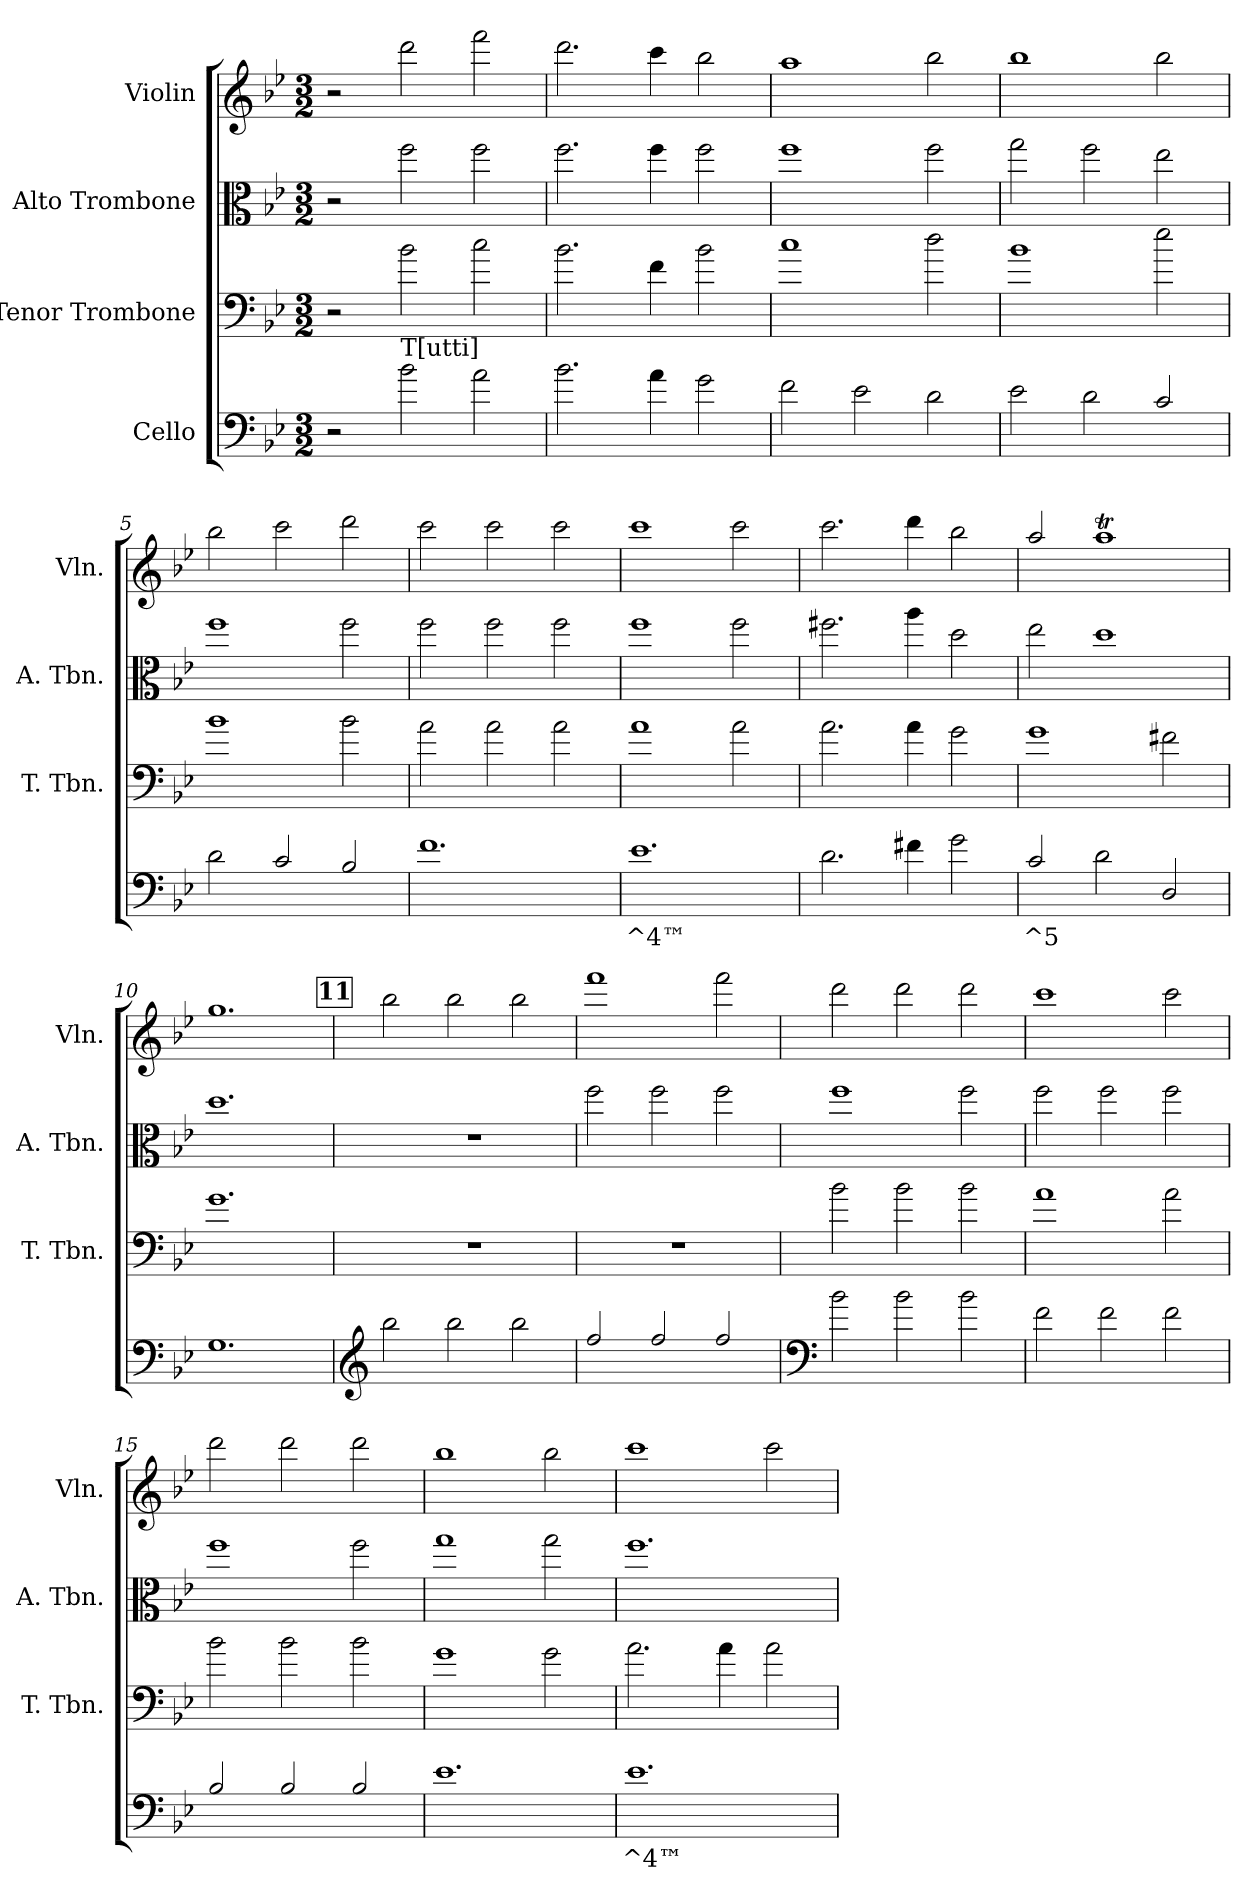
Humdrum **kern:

**kern	**text	**kern	**kern	**kern
*part4	*part4	*part3	*part2	*part1
*staff4	*staff4	*staff3	*staff2	*staff1
*I"Cello	*	*I"Tenor Trombone	*I"Alto Trombone	*I"Violin
*	*	*I'T. Tbn.	*I'A. Tbn.	*I'Vln.
*clefF4	*	*clefF4	*clefC3	*clefG2
*ITrd7c12	*	*ITrd7c12	*ITrd7c12	*ITrd7c12
*k[b-e-]	*	*k[b-e-]	*k[b-e-]	*k[b-e-]
*B-:	*	*B-:	*B-:	*B-:
*M3/2	*	*M3/2	*M3/2	*M3/2
*MM240	*	*MM240	*MM240	*MM240
=1	=1	=1	=1	=1
2r	.	2r	2r	2r
!LO:TX:a:t=T[utti]	!	!	!	!
2B-\	.	2B-\	2f\	2dd\
2A\	.	2c\	2f\	2ff\
=2	=2	=2	=2	=2
2.B-\	.	2.B-\	2.f\	2.dd\
4A\	.	4F\	4f\	4cc\
2G\	.	2B-\	2f\	2b-\
=3	=3	=3	=3	=3
2F\	.	1c	1f	1a
2E-\	.	.	.	.
2D\	.	2d\	2f\	2b-\
=4	=4	=4	=4	=4
2E-\	.	1B-	2g\	1b-
2D\	.	.	2f\	.
2C/	.	2e-\	2e-\	2b-\
=5	=5	=5	=5	=5
2D\	.	1B-	1f	2b-\
2C/	.	.	.	2cc\
2BB-/	.	2B-\	2f\	2dd\
=6	=6	=6	=6	=6
1.F	.	2A\	2f\	2cc\
.	.	2A\	2f\	2cc\
.	.	2A\	2f\	2cc\
!!LO:LB:g=z
=7	=7	=7	=7	=7
!	!LO:LY:b	!	!	!
1.E-	^4™	1A	1f	1cc
.	.	2A\	2f\	2cc\
=8	=8	=8	=8	=8
2.D\	.	2.A\	2.f#X\	2.cc\
4F#X\	.	4A\	4a\	4dd\
2G\	.	2G\	2d\	2b-\
=9	=9	=9	=9	=9
!	!LO:LY:b	!	!	!
2C/	^5	1G	2e-\	2a/
2D\	.	.	1d	1at
2DD/	.	2F#X\	.	.
=10	=10	=10	=10	=10
1.GG	.	1.G	1.d	1.g
!!LO:REH:place=s1:a:B:fs=8.3:t=11
=11	=11	=11	=11	=11
*clefG2	*	*	*	*
2b-\	.	1.r	1.r	2b-\
2b-\	.	.	.	2b-\
2b-\	.	.	.	2b-\
=12	=12	=12	=12	=12
2f/	.	1.r	2f\	1ff
2f/	.	.	2f\	.
2f/	.	.	2f\	2ff\
=13	=13	=13	=13	=13
*clefF4	*	*	*	*
2B-\	.	2B-\	1f	2dd\
2B-\	.	2B-\	.	2dd\
2B-\	.	2B-\	2f\	2dd\
!!LO:LB:g=z
=14	=14	=14	=14	=14
2F\	.	1A	2f\	1cc
2F\	.	.	2f\	.
2F\	.	2A\	2f\	2cc\
=15	=15	=15	=15	=15
2BB-/	.	2B-\	1f	2dd\
2BB-/	.	2B-\	.	2dd\
2BB-/	.	2B-\	2f\	2dd\
=16	=16	=16	=16	=16
1.E-	.	1G	1g	1b-
.	.	2G\	2g\	2b-\
=17	=17	=17	=17	=17
!	!LO:LY:b	!	!	!
1.E-	^4™	2.A\	1.f	1cc
.	.	4A\	.	.
.	.	2A\	.	2cc\
=	=	=	=	=
*-	*-	*-	*-	*-
